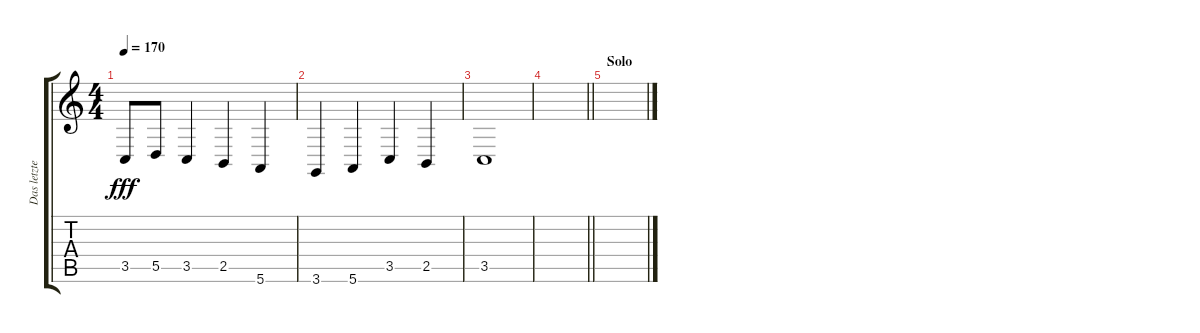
\track ("Das letzte Einhorn" "Das letzte") {instrument choiraahs}
\staff {score tabs}
\tuning (E4 B3 G3 D3 A2 E2) {hide}
\ts (4 4)
\tempo 170
\clef g2
\ks c
3.5.8{dy fff} 5.5.8 3.5.4 2.5.4 5.6.4 |
3.6.4 5.6.4 3.5.4 2.5.4 |
3.5.1 |
\barLineRight lightlight
|
\section ("" "Solo")
